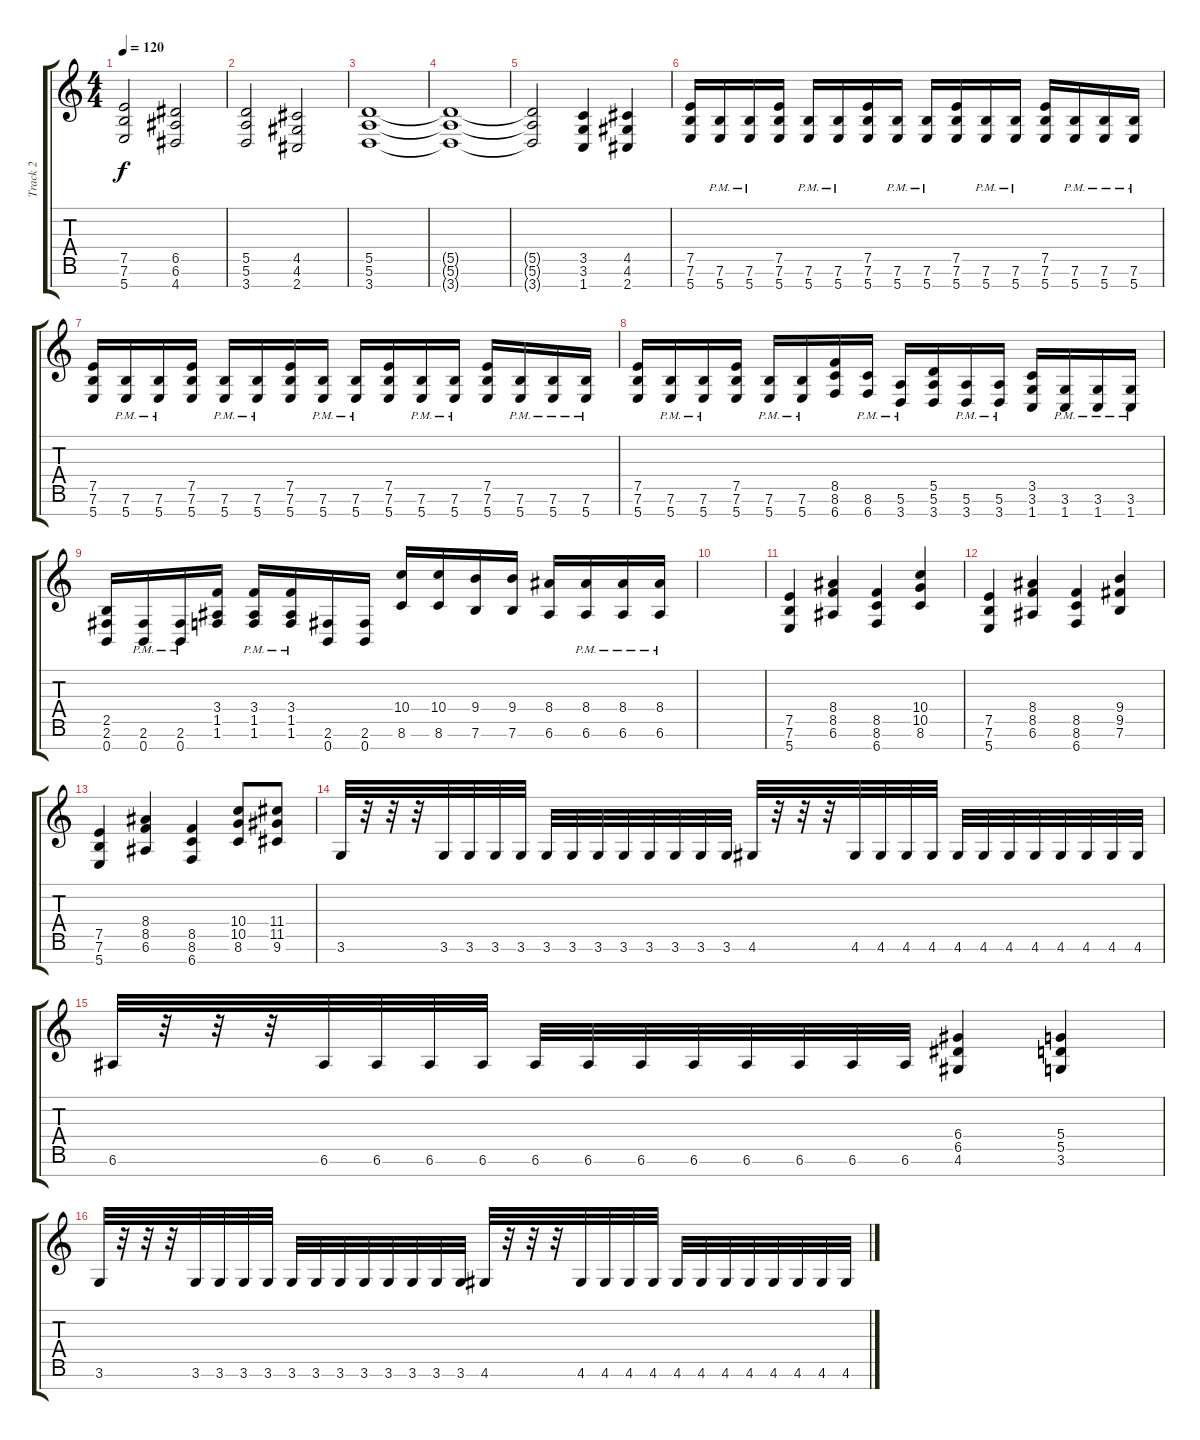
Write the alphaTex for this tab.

\track ("Track 2" "Track 2") {instrument distortionguitar}
\staff {score tabs}
\tuning (E4 B3 G3 D3 A2 E2 B1) {hide}
\ts (4 4)
\tempo 120
\clef g2
\ks c
(7.5 7.6 5.7).2{dy f} (6.5 6.6 4.7).2 |
(5.5 5.6 3.7).2 (4.5 4.6 2.7).2 |
(5.5 5.6 3.7).1 |
(5.5{t} 5.6{t} 3.7{t}).1 |
(5.5{t} 5.6{t} 3.7{t}).2 (3.5 3.6 1.7).4 (4.5 4.6 2.7).4 |
(7.5 7.6 5.7).16 (7.6{pm} 5.7{pm}).16 (7.6{pm} 5.7{pm}).16 (7.5 7.6 5.7).16 (7.6{pm} 5.7{pm}).16 (7.6{pm} 5.7{pm}).16 (7.5 7.6 5.7).16 (7.6{pm} 5.7{pm}).16 (7.6{pm} 5.7{pm}).16 (7.5 7.6 5.7).16 (7.6{pm} 5.7{pm}).16 (7.6{pm} 5.7{pm}).16 (7.5 7.6 5.7).16 (7.6{pm} 5.7{pm}).16 (7.6{pm} 5.7{pm}).16 (7.6{pm} 5.7{pm}).16 |
(7.5 7.6 5.7).16 (7.6{pm} 5.7{pm}).16 (7.6{pm} 5.7{pm}).16 (7.5 7.6 5.7).16 (7.6{pm} 5.7{pm}).16 (7.6{pm} 5.7{pm}).16 (7.5 7.6 5.7).16 (7.6{pm} 5.7{pm}).16 (7.6{pm} 5.7{pm}).16 (7.5 7.6 5.7).16 (7.6{pm} 5.7{pm}).16 (7.6{pm} 5.7{pm}).16 (7.5 7.6 5.7).16 (7.6{pm} 5.7{pm}).16 (7.6{pm} 5.7{pm}).16 (7.6{pm} 5.7{pm}).16 |
(7.5 7.6 5.7).16 (7.6{pm} 5.7{pm}).16 (7.6{pm} 5.7{pm}).16 (7.5 7.6 5.7).16 (7.6{pm} 5.7{pm}).16 (7.6{pm} 5.7{pm}).16 (8.5 8.6 6.7).16 (8.6{pm} 6.7{pm}).16 (5.6{pm} 3.7{pm}).16 (5.5 5.6 3.7).16 (5.6{pm} 3.7{pm}).16 (5.6{pm} 3.7{pm}).16 (3.5 3.6 1.7).16 (3.6{pm} 1.7{pm}).16 (3.6{pm} 1.7{pm}).16 (3.6{pm} 1.7{pm}).16 |
(2.5 2.6 0.7).16 (2.6{pm} 0.7{pm}).16 (2.6{pm} 0.7{pm}).16 (3.4 1.5 1.6).16 (3.4 1.5 1.6{pm}).16 (3.4 1.5 1.6{pm}).16 (2.6 0.7).16 (2.6 0.7).16 (10.4 8.6).16 (10.4 8.6).16 (9.4 7.6).16 (9.4 7.6).16 (8.4 6.6).16 (8.4 6.6{pm}).16 (8.4 6.6{pm}).16 (8.4 6.6{pm}).16 |
|
(7.5 7.6 5.7).4 (8.4 8.5 6.6).4 (8.5 8.6 6.7).4 (10.4 10.5 8.6).4 |
(7.5 7.6 5.7).4 (8.4 8.5 6.6).4 (8.5 8.6 6.7).4 (9.4 9.5 7.6).4 |
(7.5 7.6 5.7).4 (8.4 8.5 6.6).4 (8.5 8.6 6.7).4 (10.4 10.5 8.6).8 (11.4 11.5 9.6).8 |
3.6.32 r.32 r.32 r.32 3.6.32 3.6.32 3.6.32 3.6.32 3.6.32 3.6.32 3.6.32 3.6.32 3.6.32 3.6.32 3.6.32 3.6.32 4.6.32 r.32 r.32 r.32 4.6.32 4.6.32 4.6.32 4.6.32 4.6.32 4.6.32 4.6.32 4.6.32 4.6.32 4.6.32 4.6.32 4.6.32 |
6.6.32 r.32 r.32 r.32 6.6.32 6.6.32 6.6.32 6.6.32 6.6.32 6.6.32 6.6.32 6.6.32 6.6.32 6.6.32 6.6.32 6.6.32 (6.4 6.5 4.6).4 (5.4 5.5 3.6).4 |
3.6.32 r.32 r.32 r.32 3.6.32 3.6.32 3.6.32 3.6.32 3.6.32 3.6.32 3.6.32 3.6.32 3.6.32 3.6.32 3.6.32 3.6.32 4.6.32 r.32 r.32 r.32 4.6.32 4.6.32 4.6.32 4.6.32 4.6.32 4.6.32 4.6.32 4.6.32 4.6.32 4.6.32 4.6.32 4.6.32
